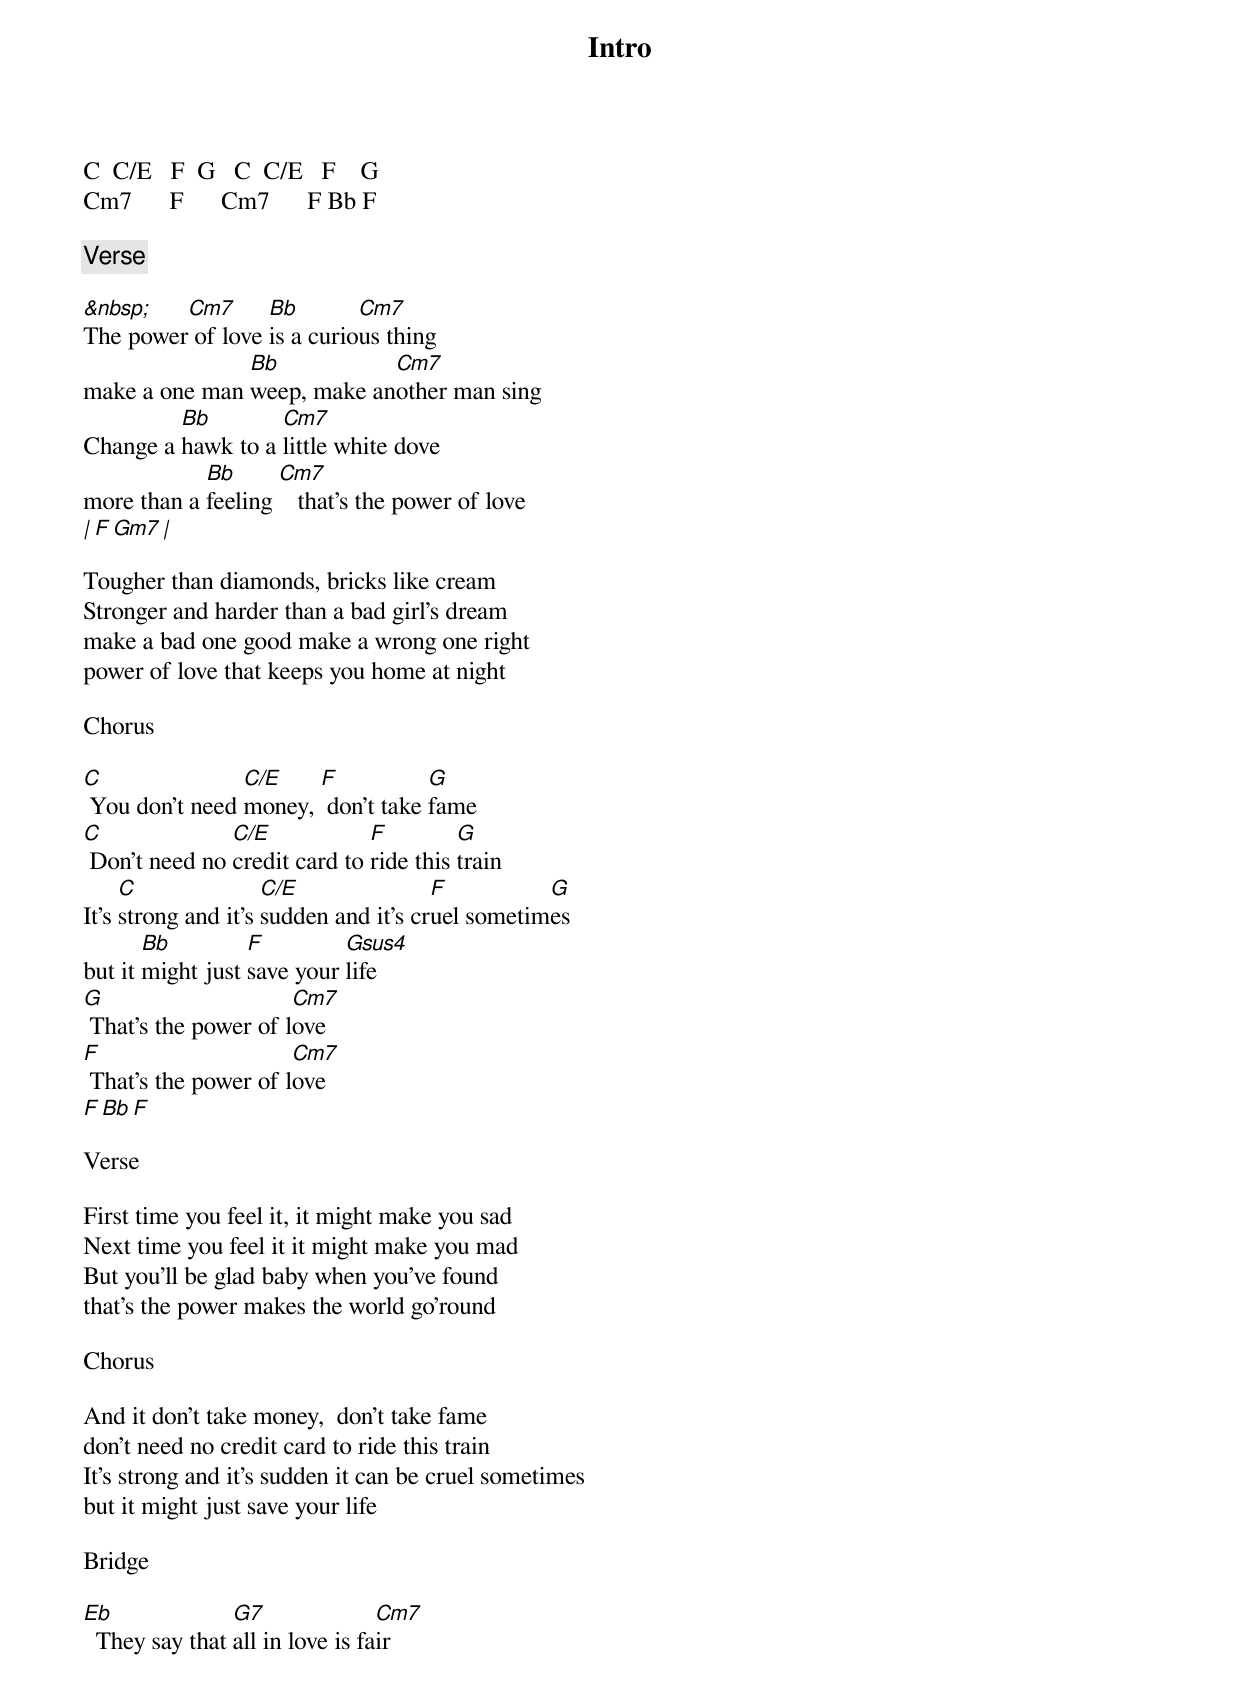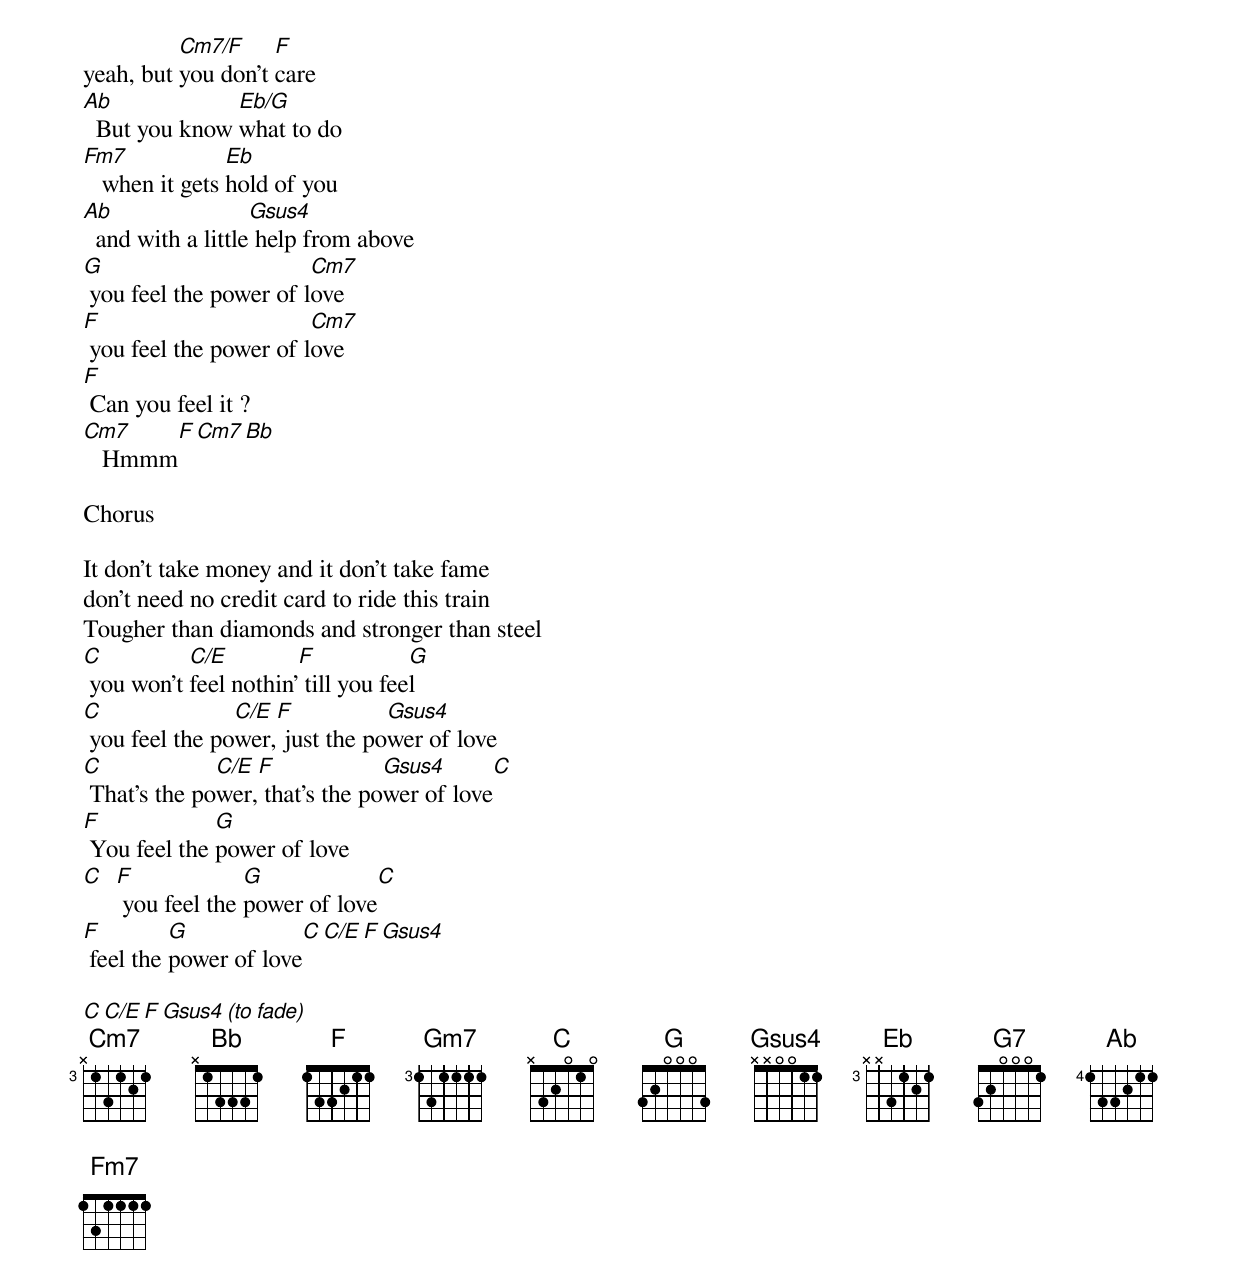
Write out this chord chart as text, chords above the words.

Intro

C  C/E   F  G   C  C/E   F    G
Cm7      F      Cm7      F Bb F

Verse

&nbsp;   Cm7      Bb        Cm7
The power of love is a curious thing
               Bb           Cm7
make a one man weep, make another man sing
         Bb        Cm7
Change a hawk to a little white dove
            Bb      Cm7
more than a feeling    that's the power of love
| F  Gm7 |

Tougher than diamonds, bricks like cream
Stronger and harder than a bad girl's dream
make a bad one good make a wrong one right
power of love that keeps you home at night

Chorus

C               C/E    F           G
 You don't need money,  don't take fame
C              C/E            F         G
 Don't need no credit card to ride this train
     C               C/E               F          G
It's strong and it's sudden and it's cruel sometimes
       Bb         F         Gsus4
but it might just save your life
G                     Cm7
 That's the power of love
F                     Cm7
 That's the power of love
F Bb F

Verse

First time you feel it, it might make you sad
Next time you feel it it might make you mad
But you'll be glad baby when you've found
that's the power makes the world go'round

Chorus

And it don't take money,  don't take fame
don't need no credit card to ride this train
It's strong and it's sudden it can be cruel sometimes
but it might just save your life

Bridge

Eb              G7               Cm7
  They say that all in love is fair
          Cm7/F     F
yeah, but you don't care
Ab             Eb/G
  But you know what to do
Fm7             Eb
   when it gets hold of you
Ab                 Gsus4
  and with a little help from above
G                       Cm7
 you feel the power of love
F                       Cm7
 you feel the power of love
F
 Can you feel it ?
Cm7     F Cm7 Bb
   Hmmm

Chorus

It don't take money and it don't take fame
don't need no credit card to ride this train
Tougher than diamonds and stronger than steel
C          C/E         F            G
 you won't feel nothin' till you feel
C               C/E F           Gsus4
 you feel the power, just the power of love
C             C/E F             Gsus4      C
 That's the power, that's the power of love
F             G
 You feel the power of love
C F             G            C
   you feel the power of love
F         G            C  C/E F  Gsus4
 feel the power of love

C  C/E F  Gsus4    (to fade)
